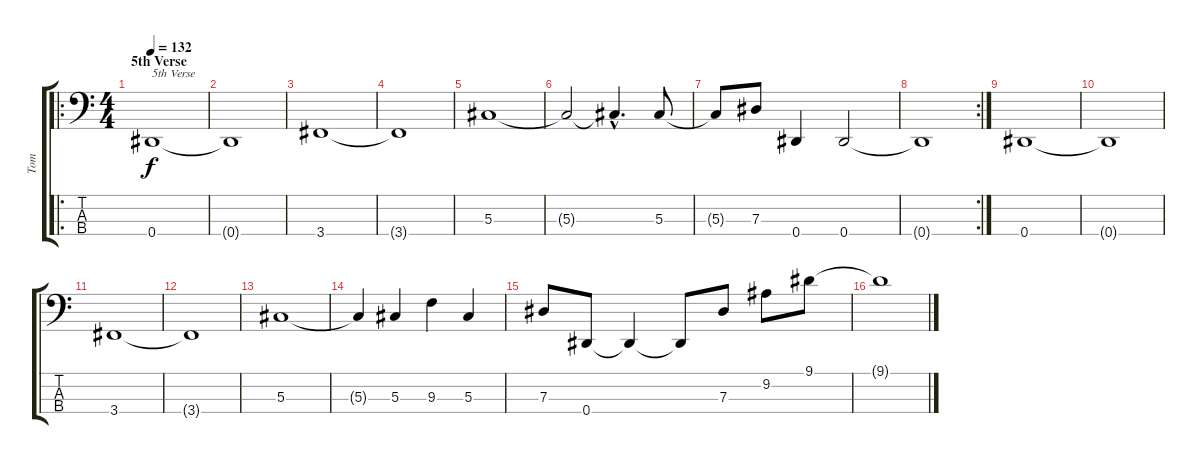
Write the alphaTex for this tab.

\track ("Tom" "Tom") {instrument electricbasspick}
\staff {score tabs}
\tuning (Gb2 Db2 Ab1 Eb1) {hide}
\ro
\ts (4 4)
\section ("" "5th Verse")
\tempo 132
\clef f4
\ks c
0.4.1{txt "5th Verse" dy f} |
0.4{t}.1 |
3.4.1 |
3.4{t}.1 |
5.3.1 |
5.3{t}.2 5.3{hac t}.4{d} 5.3.8 |
5.3{t}.8 7.3.8 0.4.4 0.4.2 |
\rc 2
0.4{t}.1 |
0.4.1 |
0.4{t}.1 |
3.4.1 |
3.4{t}.1 |
5.3.1 |
5.3{t}.4 5.3.4 9.3.4 5.3.4 |
7.3.8 0.4.8 0.4{t}.4 0.4{t}.8 7.3.8 9.2.8 9.1.8 |
9.1{t}.1
